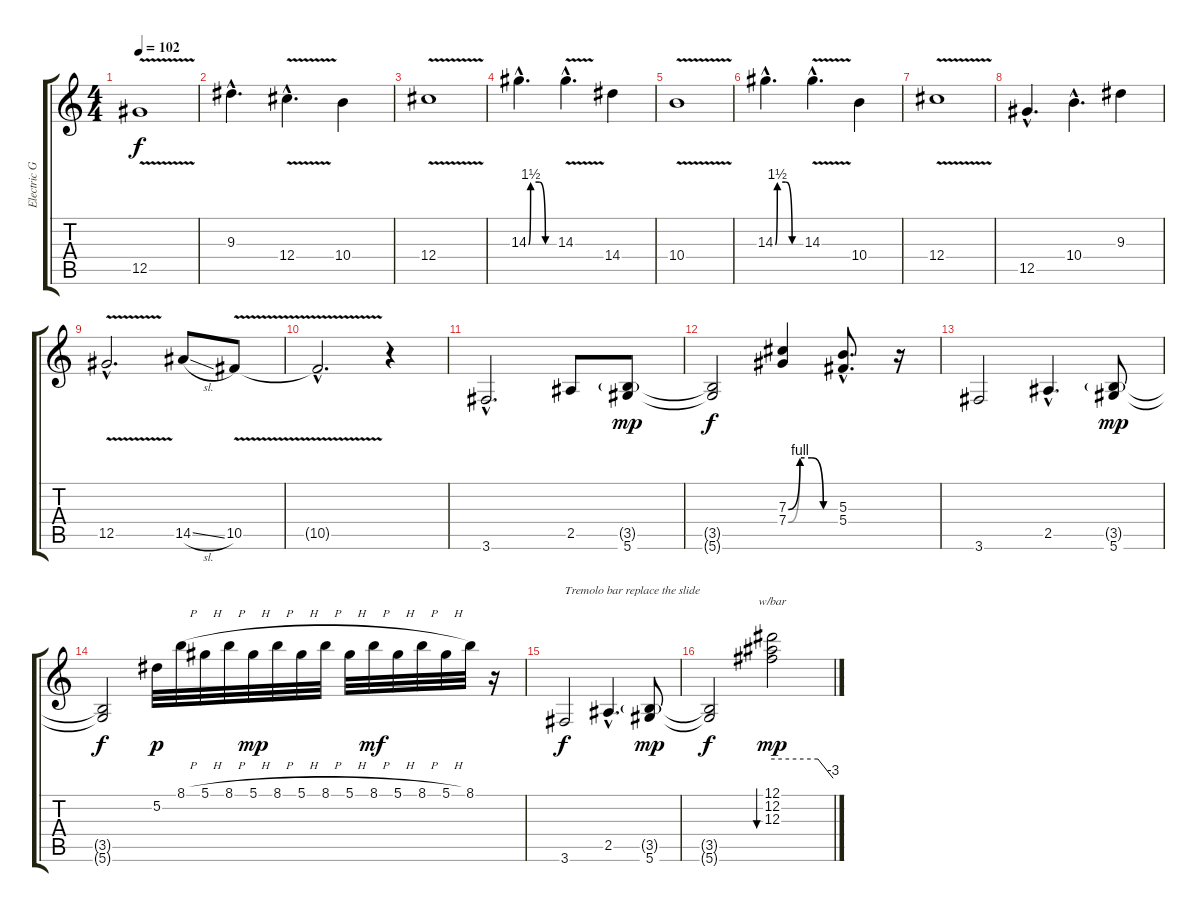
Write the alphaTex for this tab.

\track ("Electric Guitar (Kirk Hammett)" "Electric G") {instrument electricguitarclean}
\staff {score tabs}
\tuning (Eb4 Bb3 Gb3 Db3 Ab2 Eb2) {hide}
\ts (4 4)
\tempo 102
\clef g2
\ks c
12.5{v}.1{dy f} |
9.3{hac}.4{d} 12.4{v hac}.4{d} 10.4.4 |
12.4{v}.1 |
14.3{be (custom 0 0 5 6 25 6 40 0 45 0 60 0) hac}.4{d} 14.3{v hac}.4{d} 14.4.4 |
10.4{v}.1 |
14.3{be (custom 0 0 5 6 25 6 40 0 60 0) hac}.4{d} 14.3{v hac}.4{d} 10.4.4 |
12.4{v}.1 |
12.5{hac}.4{d} 10.4{hac}.4{d} 9.3.4 |
12.5{v hac}.2{d} 14.5{sl}.8 10.5{v}.8 |
10.5{hac t}.2{d} r.4 |
3.6{hac}.2{d} 2.5.8 (3.5{g} 5.6).8{dy mp} |
(3.5{t} 5.6{t}).2{dy f} (7.3{be (custom 0 0 15 4 30 4 45 0 60 0)} 7.4{be (custom 0 0 15 4 30 4 45 0 60 0)}).4 (5.3{hac} 5.4{hac}).8{d} r.16 |
3.6.2 2.5{hac}.4{d} (3.5{g} 5.6).8{dy mp} |
(3.5{t} 5.6{t}).2{dy f} 5.2.32{dy p} 8.1{h}.32 5.1{h}.32 8.1{h}.32 5.1{h}.32{dy mp} 8.1{h}.32 5.1{h}.32 8.1{h}.32 5.1{h}.32 8.1{h}.32{dy mf} 5.1{h}.32 8.1{h}.32 5.1{h}.32 8.1.32 r.16 |
3.6.2{txt "Tremolo bar replace the slide" dy f} 2.5{hac}.4{d} (3.5{g} 5.6).8{dy mp} |
(3.5{t} 5.6{t}).2{dy f} (12.1 12.2 12.3).2{tbe (custom default 0 0 45 0 60 -12) bu 120 dy mp}
